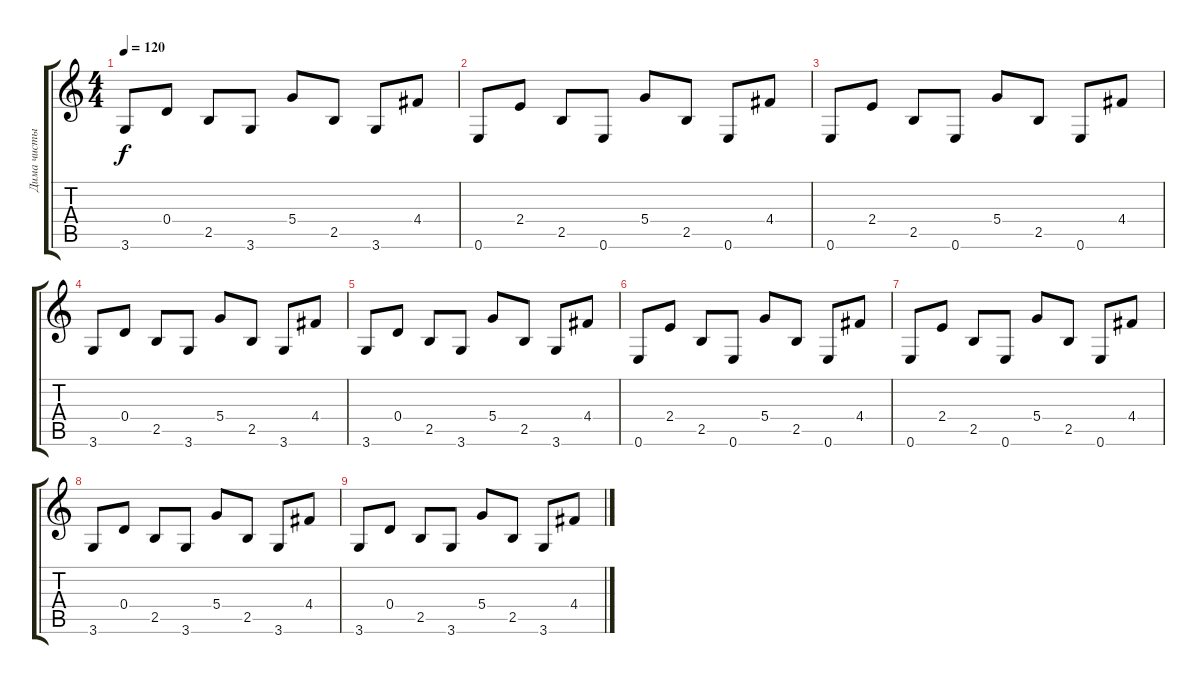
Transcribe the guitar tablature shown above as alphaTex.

\track ("Дима чистый звук" "Дима чисты") {instrument acousticguitarnylon}
\staff {score tabs}
\tuning (E4 B3 G3 D3 A2 E2) {hide}
\ts (4 4)
\tempo 120
\clef g2
\ks c
3.6.8{dy f} 0.4.8 2.5.8 3.6.8 5.4.8 2.5.8 3.6.8 4.4.8 |
0.6.8 2.4.8 2.5.8 0.6.8 5.4.8 2.5.8 0.6.8 4.4.8 |
0.6.8 2.4.8 2.5.8 0.6.8 5.4.8 2.5.8 0.6.8 4.4.8 |
3.6.8 0.4.8 2.5.8 3.6.8 5.4.8 2.5.8 3.6.8 4.4.8 |
3.6.8 0.4.8 2.5.8 3.6.8 5.4.8 2.5.8 3.6.8 4.4.8 |
0.6.8 2.4.8 2.5.8 0.6.8 5.4.8 2.5.8 0.6.8 4.4.8 |
0.6.8 2.4.8 2.5.8 0.6.8 5.4.8 2.5.8 0.6.8 4.4.8 |
3.6.8 0.4.8 2.5.8 3.6.8 5.4.8 2.5.8 3.6.8 4.4.8 |
3.6.8 0.4.8 2.5.8 3.6.8 5.4.8 2.5.8 3.6.8 4.4.8
